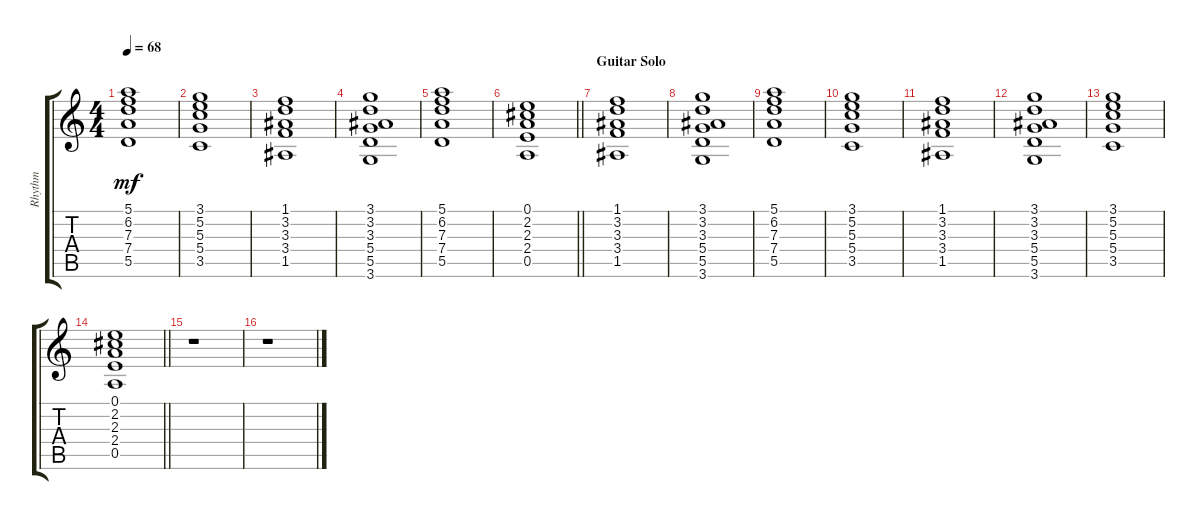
\track ("Rhythm" "Rhythm") {instrument distortionguitar}
\staff {score tabs}
\tuning (E4 B3 G3 D3 A2 E2) {hide}
\ts (4 4)
\tempo 68
\clef g2
\ks c
(5.1 6.2 7.3 7.4 5.5).1{dy mf} |
(3.1 5.2 5.3 5.4 3.5).1 |
(1.1 3.2 3.3 3.4 1.5).1 |
(3.1 3.2 3.3 5.4 5.5 3.6).1 |
(5.1 6.2 7.3 7.4 5.5).1 |
\barLineRight lightlight
(0.1 2.2 2.3 2.4 0.5).1 |
\section ("" "Guitar Solo")
(1.1 3.2 3.3 3.4 1.5).1 |
(3.1 3.2 3.3 5.4 5.5 3.6).1 |
(5.1 6.2 7.3 7.4 5.5).1 |
(3.1 5.2 5.3 5.4 3.5).1 |
(1.1 3.2 3.3 3.4 1.5).1 |
(3.1 3.2 3.3 5.4 5.5 3.6).1 |
(3.1 5.2 5.3 5.4 3.5).1 |
\barLineRight lightlight
(0.1 2.2 2.3 2.4 0.5).1 |
r.1 |
r.1
